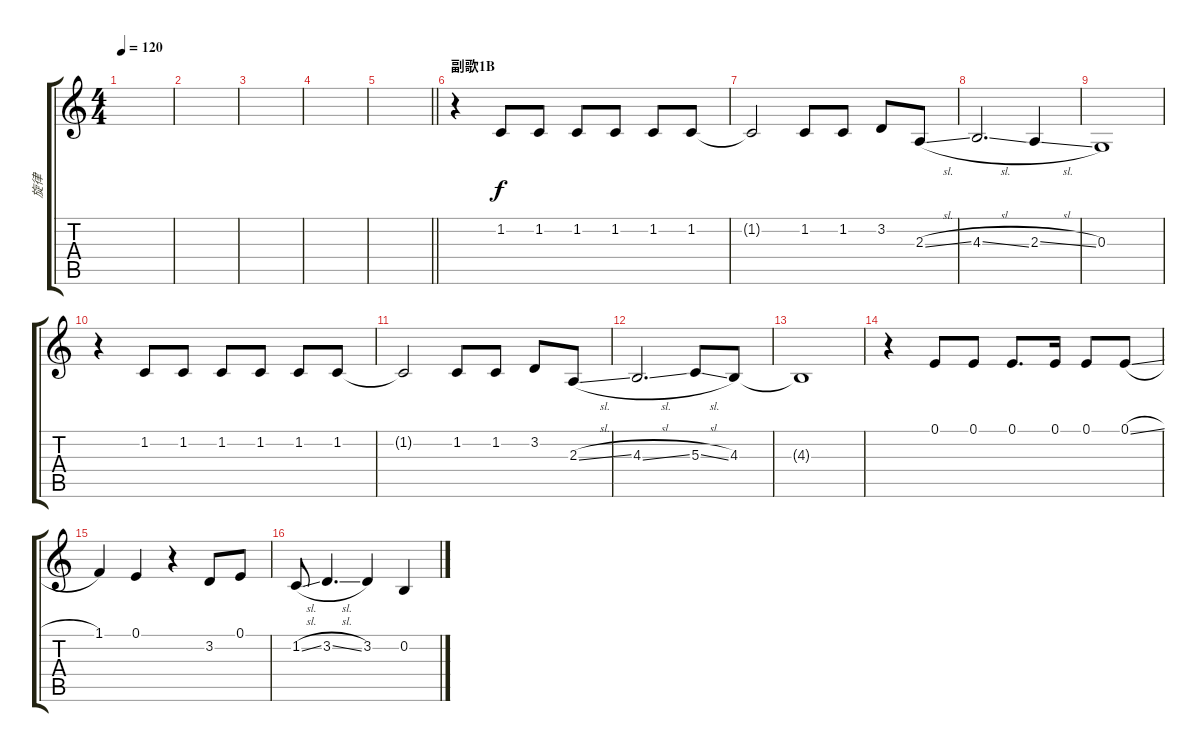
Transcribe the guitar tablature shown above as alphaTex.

\track ("旋律" "旋律") {instrument lead2sawtooth}
\staff {score tabs}
\tuning (E4 B3 G3 D3 A2 E2) {hide}
\ts (4 4)
\tempo 120
\clef g2
\ks c
|
|
|
|
\barLineRight lightlight
|
\section ("" "副歌1B")
r.4 1.2.8 1.2.8 1.2.8 1.2.8 1.2.8 1.2.8 |
1.2{t}.2 1.2.8 1.2.8 3.2.8 2.3{sl}.8 |
4.3{sl}.2{d} 2.3{sl}.4 |
0.3.1 |
r.4 1.2.8 1.2.8 1.2.8 1.2.8 1.2.8 1.2.8 |
1.2{t}.2 1.2.8 1.2.8 3.2.8 2.3{sl}.8 |
4.3{sl}.2{d} 5.3{sl}.8 4.3.8 |
4.3{t}.1 |
r.4 0.1.8 0.1.8 0.1.8{d} 0.1.16 0.1.8 0.1{sl}.8 |
1.1.4 0.1.4 r.4 3.2.8 0.1.8 |
1.2{sl}.8 3.2{sl}.4{d} 3.2.4 0.2.4
